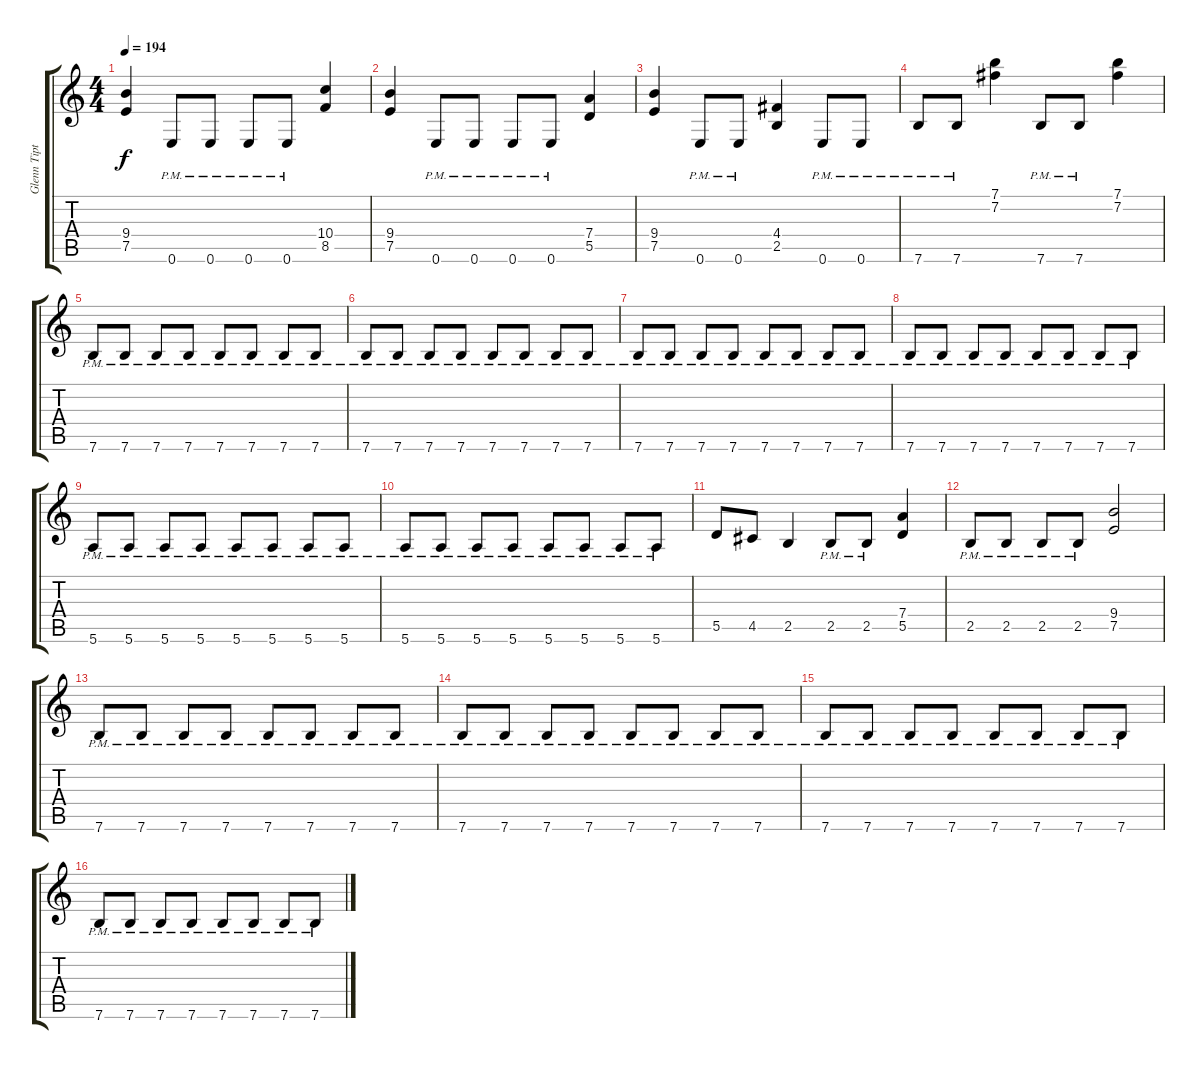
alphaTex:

\track ("Glenn Tipton" "Glenn Tipt") {instrument distortionguitar}
\staff {score tabs}
\tuning (E4 B3 G3 D3 A2 E2) {hide}
\ts (4 4)
\tempo 194
\clef g2
\ks c
(9.4 7.5).4{dy f} 0.6{pm}.8 0.6{pm}.8 0.6{pm}.8 0.6{pm}.8 (10.4 8.5).4 |
(9.4 7.5).4 0.6{pm}.8 0.6{pm}.8 0.6{pm}.8 0.6{pm}.8 (7.4 5.5).4 |
(9.4 7.5).4 0.6{pm}.8 0.6{pm}.8 (4.4 2.5).4 0.6{pm}.8 0.6{pm}.8 |
7.6{pm}.8 7.6{pm}.8 (7.1 7.2).4 7.6{pm}.8 7.6{pm}.8 (7.1 7.2).4 |
7.6{pm}.8 7.6{pm}.8 7.6{pm}.8 7.6{pm}.8 7.6{pm}.8 7.6{pm}.8 7.6{pm}.8 7.6{pm}.8 |
7.6{pm}.8 7.6{pm}.8 7.6{pm}.8 7.6{pm}.8 7.6{pm}.8 7.6{pm}.8 7.6{pm}.8 7.6{pm}.8 |
7.6{pm}.8 7.6{pm}.8 7.6{pm}.8 7.6{pm}.8 7.6{pm}.8 7.6{pm}.8 7.6{pm}.8 7.6{pm}.8 |
7.6{pm}.8 7.6{pm}.8 7.6{pm}.8 7.6{pm}.8 7.6{pm}.8 7.6{pm}.8 7.6{pm}.8 7.6{pm}.8 |
5.6{pm}.8 5.6{pm}.8 5.6{pm}.8 5.6{pm}.8 5.6{pm}.8 5.6{pm}.8 5.6{pm}.8 5.6{pm}.8 |
5.6{pm}.8 5.6{pm}.8 5.6{pm}.8 5.6{pm}.8 5.6{pm}.8 5.6{pm}.8 5.6{pm}.8 5.6{pm}.8 |
5.5.8 4.5.8 2.5.4 2.5{pm}.8 2.5{pm}.8 (7.4 5.5).4 |
2.5{pm}.8 2.5{pm}.8 2.5{pm}.8 2.5{pm}.8 (9.4 7.5).2 |
7.6{pm}.8 7.6{pm}.8 7.6{pm}.8 7.6{pm}.8 7.6{pm}.8 7.6{pm}.8 7.6{pm}.8 7.6{pm}.8 |
7.6{pm}.8 7.6{pm}.8 7.6{pm}.8 7.6{pm}.8 7.6{pm}.8 7.6{pm}.8 7.6{pm}.8 7.6{pm}.8 |
7.6{pm}.8 7.6{pm}.8 7.6{pm}.8 7.6{pm}.8 7.6{pm}.8 7.6{pm}.8 7.6{pm}.8 7.6{pm}.8 |
7.6{pm}.8 7.6{pm}.8 7.6{pm}.8 7.6{pm}.8 7.6{pm}.8 7.6{pm}.8 7.6{pm}.8 7.6{pm}.8
